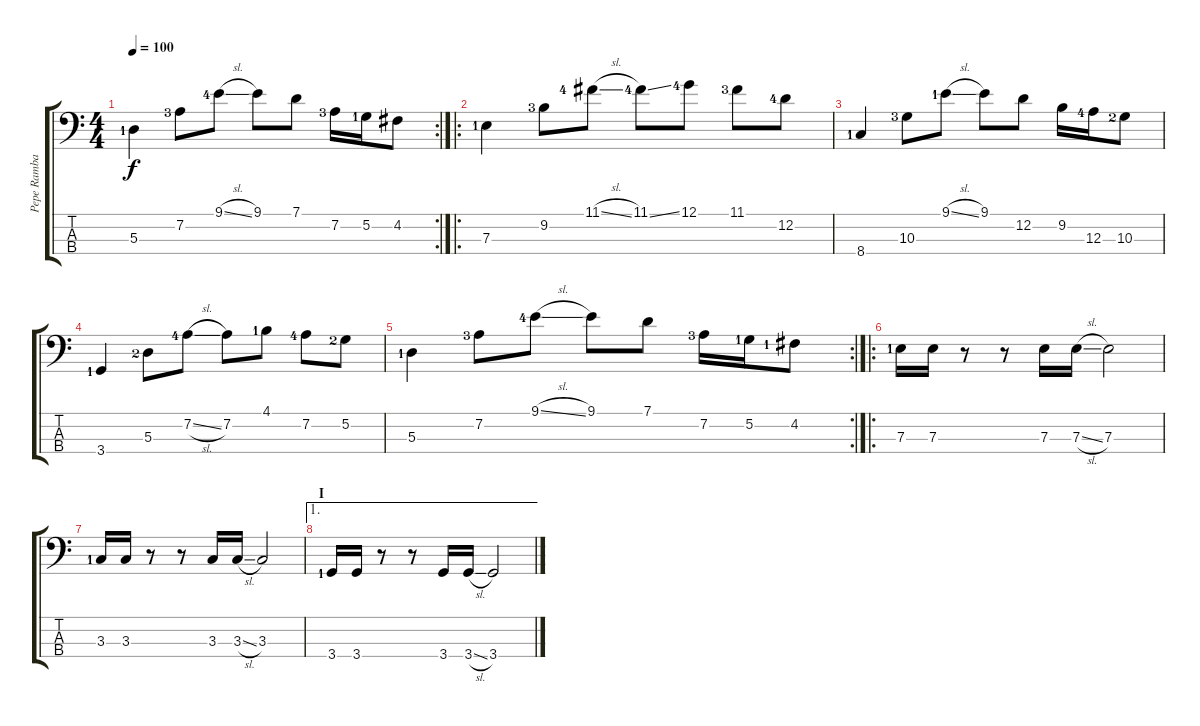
\track ("Pepe Rambao" "Pepe Ramba") {instrument electricbassfinger}
\staff {score tabs}
\tuning (G2 D2 A1 E1) {hide}
\rc 2
\ts (4 4)
\tempo 100
\clef f4
\ks c
5.3{lf 2}.4{dy f} 7.2{lf 4}.8 9.1{sl lf 5}.8 9.1.8 7.1.8 7.2{lf 4}.16 5.2{lf 2}.16 4.2.8 |
\ro
7.3{lf 2}.4 9.2{lf 4}.8 11.1{sl lf 5}.8 11.1{ss lf 5}.8 12.1{lf 5}.8 11.1{lf 4}.8 12.2{lf 5}.8 |
8.4{lf 2}.4 10.3{lf 4}.8 9.1{sl lf 2}.8 9.1.8 12.2.8 9.2.16 12.3{lf 5}.16 10.3{lf 3}.8 |
3.4{lf 2}.4 5.3{lf 3}.8 7.2{sl lf 5}.8 7.2.8 4.1{lf 2}.8 7.2{lf 5}.8 5.2{lf 3}.8 |
\rc 2
5.3{lf 2}.4 7.2{lf 4}.8 9.1{sl lf 5}.8 9.1.8 7.1.8 7.2{lf 4}.16 5.2{lf 2}.16 4.2{lf 2}.8 |
\ro
7.3{lf 2}.16 7.3.16 r.8 r.8 7.3.16 7.3{sl}.16 7.3.2 |
3.3{lf 2}.16 3.3.16 r.8 r.8 3.3.16 3.3{sl}.16 3.3.2 |
\ae 1
\section ("" "I")
3.4{lf 2}.16 3.4.16 r.8 r.8 3.4.16 3.4{sl}.16 3.4.2
